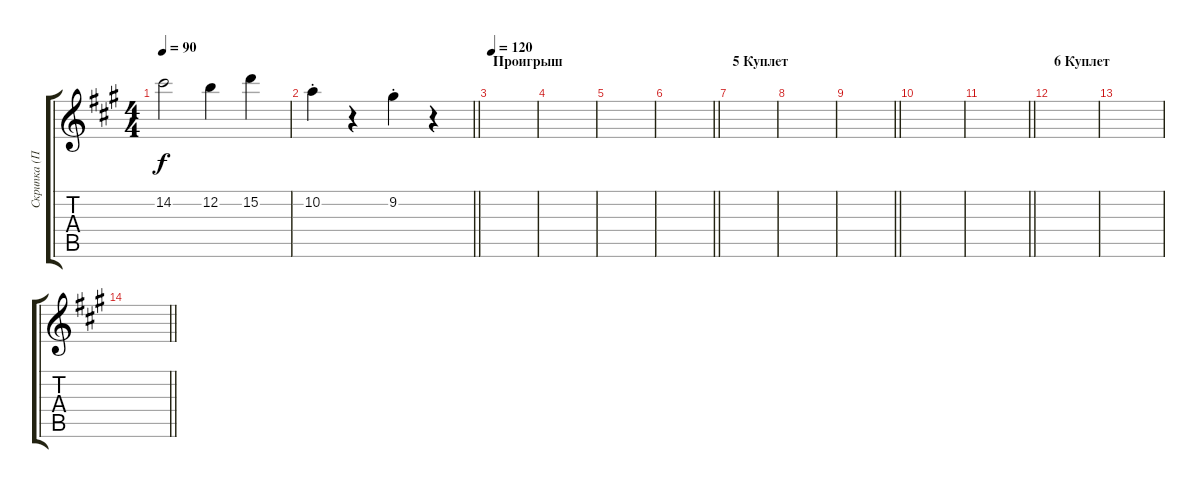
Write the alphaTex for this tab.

\track ("Скрипка (Пиццикато)" "Скрипка (П") {instrument acousticguitarsteel}
\staff {score tabs}
\tuning (E4 B3 G3 D3 A2 E2) {hide}
\ts (4 4)
\tempo 90
\clef g2
\ks f#minor
14.2.2{dy f} 12.2.4 15.2.4 |
\barLineRight lightlight
10.2{st}.4 r.4 9.2{st}.4 r.4 |
\section ("" "Проигрыш")
\tempo 120
|
|
|
\barLineRight lightlight
|
\section ("" "5 Куплет")
|
|
\barLineRight lightlight
|
|
\barLineRight lightlight
|
\section ("" "6 Куплет")
|
|
\barLineRight lightlight
